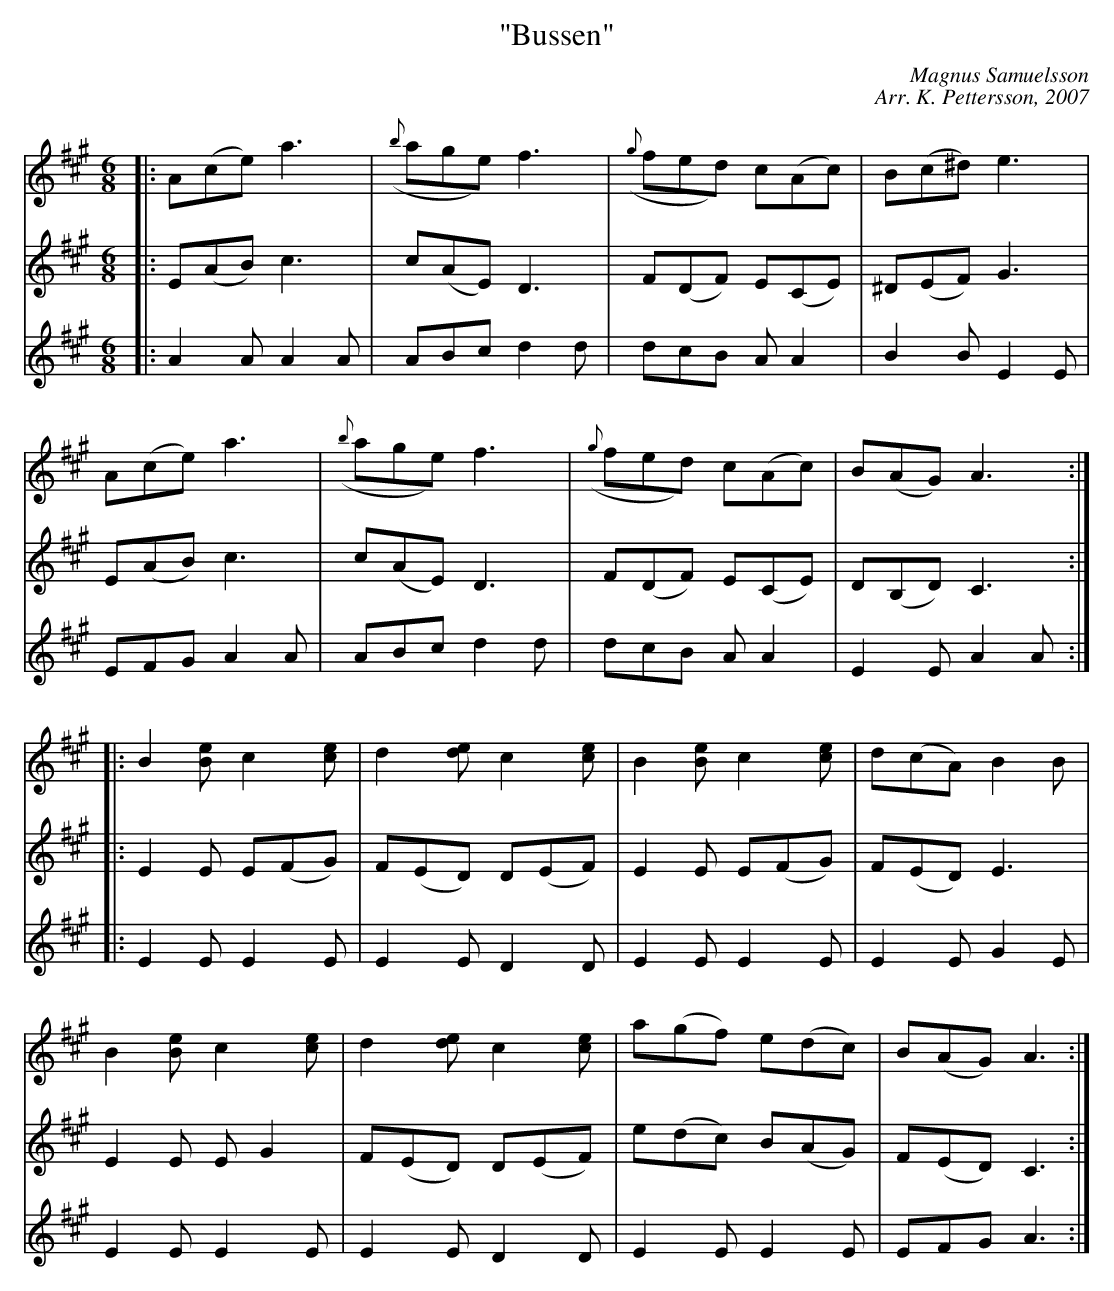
X:1
T:"Bussen"
C:Magnus Samuelsson
C:Arr. K. Pettersson, 2007
M:6/8
L:1/8
K:Amaj
V:1
|: A(ce) a3 | ({b}age) f3 | ({g}fed) c(Ac) | B(c^d) e3 |
A(ce) a3 | ({b}age) f3 | ({g}fed) c(Ac) | B(AG) A3:|
|: B2[Be] c2[ce] | d2[de] c2[ce] | B2[Be] c2[ce] | d(cA) B2B |
B2[Be] c2[ce] | d2[de] c2[ce] | a(gf) e(dc) | B(AG) A3 :|
V:2
|: E(AB) c3 | c(AE) D3 | F(DF) E(CE) | ^D(EF) G3 |
E(AB) c3 | c(AE) D3 | F(DF) E(CE) | D(B,D) C3 :|
|: E2E E(FG) | F(ED) D(EF) | E2E E(FG) | F(ED) E3 |
E2E EG2 | F(ED) D(EF) | e(dc) B(AG) | F(ED) C3 :|
V:3
|: A2A A2A | ABc d2d | dcB AA2 | B2B E2E |
EFG A2A | ABc d2d | dcB AA2 | E2E A2A :|
|: E2E E2E | E2E D2D | E2E E2E | E2E G2E |
E2E E2E | E2E D2D | E2E E2E | EFG A3 :|
